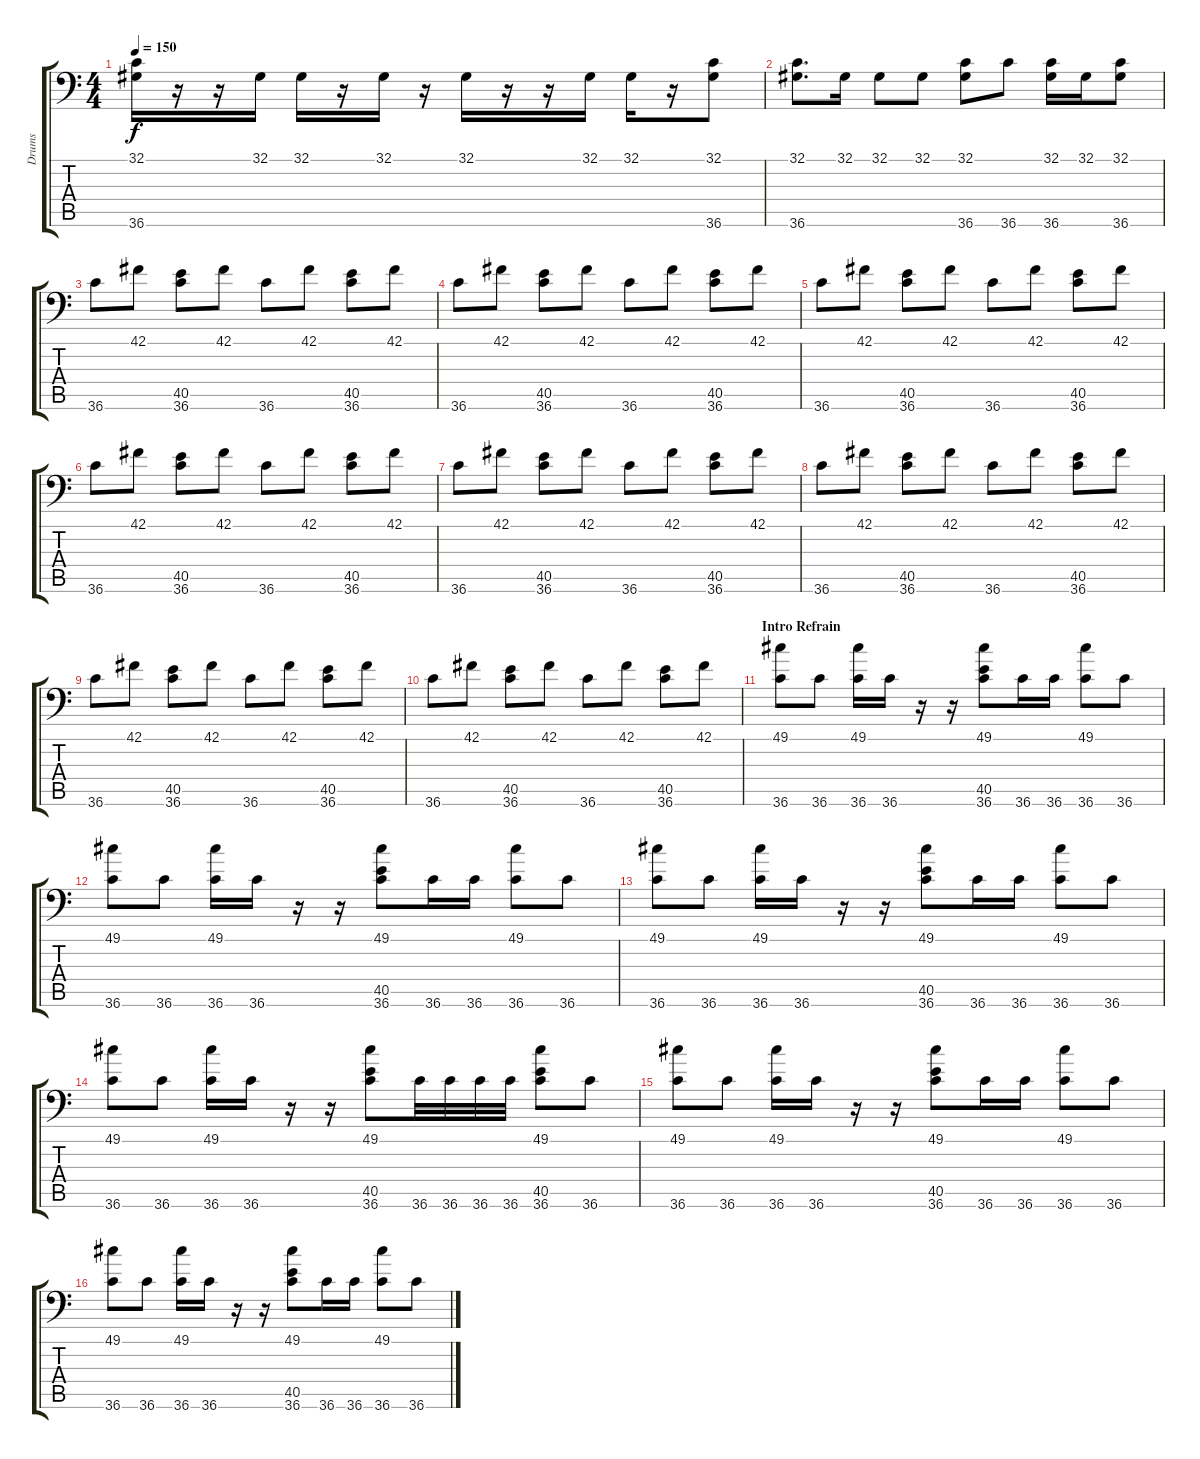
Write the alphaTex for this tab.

\track ("Drums" "Drums") {instrument acousticgrandpiano}
\staff {score tabs}
\tuning (C-1 C-1 C-1 C-1 C-1 C-1) {hide}
\ts (4 4)
\tempo 150
\clef f4
\ks c
(32.1 36.6).16{dy f} r.16 r.16 32.1.16 32.1.16 r.16 32.1.16 r.16 32.1.16 r.16 r.16 32.1.16 32.1.16 r.16 (32.1 36.6).8 |
(32.1 36.6).8{d} 32.1.16 32.1.8 32.1.8 (32.1 36.6).8 36.6.8 (32.1 36.6).16 32.1.16 (32.1 36.6).8 |
36.6.8 42.1.8 (40.5 36.6).8 42.1.8 36.6.8 42.1.8 (40.5 36.6).8 42.1.8 |
36.6.8 42.1.8 (40.5 36.6).8 42.1.8 36.6.8 42.1.8 (40.5 36.6).8 42.1.8 |
36.6.8 42.1.8 (40.5 36.6).8 42.1.8 36.6.8 42.1.8 (40.5 36.6).8 42.1.8 |
36.6.8 42.1.8 (40.5 36.6).8 42.1.8 36.6.8 42.1.8 (40.5 36.6).8 42.1.8 |
36.6.8 42.1.8 (40.5 36.6).8 42.1.8 36.6.8 42.1.8 (40.5 36.6).8 42.1.8 |
36.6.8 42.1.8 (40.5 36.6).8 42.1.8 36.6.8 42.1.8 (40.5 36.6).8 42.1.8 |
36.6.8 42.1.8 (40.5 36.6).8 42.1.8 36.6.8 42.1.8 (40.5 36.6).8 42.1.8 |
36.6.8 42.1.8 (40.5 36.6).8 42.1.8 36.6.8 42.1.8 (40.5 36.6).8 42.1.8 |
\section ("" "Intro Refrain")
(49.1 36.6).8 36.6.8 (49.1 36.6).16 36.6.16 r.16 r.16 (49.1 40.5 36.6).8 36.6.16 36.6.16 (49.1 36.6).8 36.6.8 |
(49.1 36.6).8 36.6.8 (49.1 36.6).16 36.6.16 r.16 r.16 (49.1 40.5 36.6).8 36.6.16 36.6.16 (49.1 36.6).8 36.6.8 |
(49.1 36.6).8 36.6.8 (49.1 36.6).16 36.6.16 r.16 r.16 (49.1 40.5 36.6).8 36.6.16 36.6.16 (49.1 36.6).8 36.6.8 |
(49.1 36.6).8 36.6.8 (49.1 36.6).16 36.6.16 r.16 r.16 (49.1 40.5 36.6).8 36.6.32 36.6.32 36.6.32 36.6.32 (49.1 40.5 36.6).8 36.6.8 |
(49.1 36.6).8 36.6.8 (49.1 36.6).16 36.6.16 r.16 r.16 (49.1 40.5 36.6).8 36.6.16 36.6.16 (49.1 36.6).8 36.6.8 |
(49.1 36.6).8 36.6.8 (49.1 36.6).16 36.6.16 r.16 r.16 (49.1 40.5 36.6).8 36.6.16 36.6.16 (49.1 36.6).8 36.6.8
